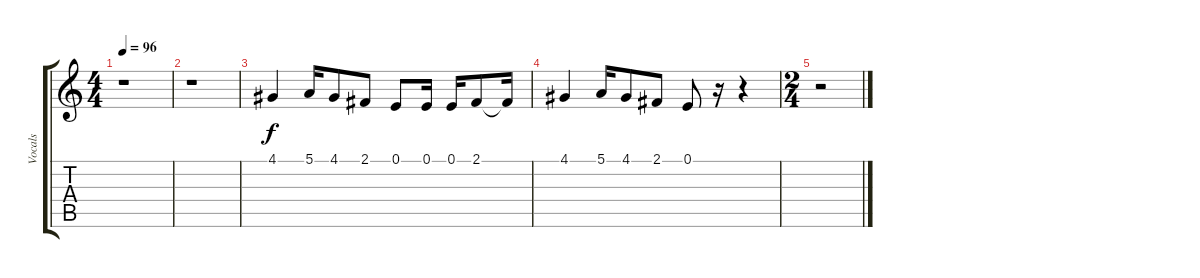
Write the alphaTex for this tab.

\track ("Vocals" "Vocals") {instrument altosax}
\staff {score tabs}
\tuning (E4 B3 G3 D3 A2 E2) {hide}
\ts (4 4)
\tempo 96
\clef g2
\ks c
r.1{dy f} |
r.1 |
4.1.4 5.1.16 4.1.8 2.1.8 0.1.8 0.1.16 0.1.16 2.1.8 2.1{t}.16 |
4.1.4 5.1.16 4.1.8 2.1.8 0.1.8 r.16 r.4 |
\ts (2 4)
r.2
